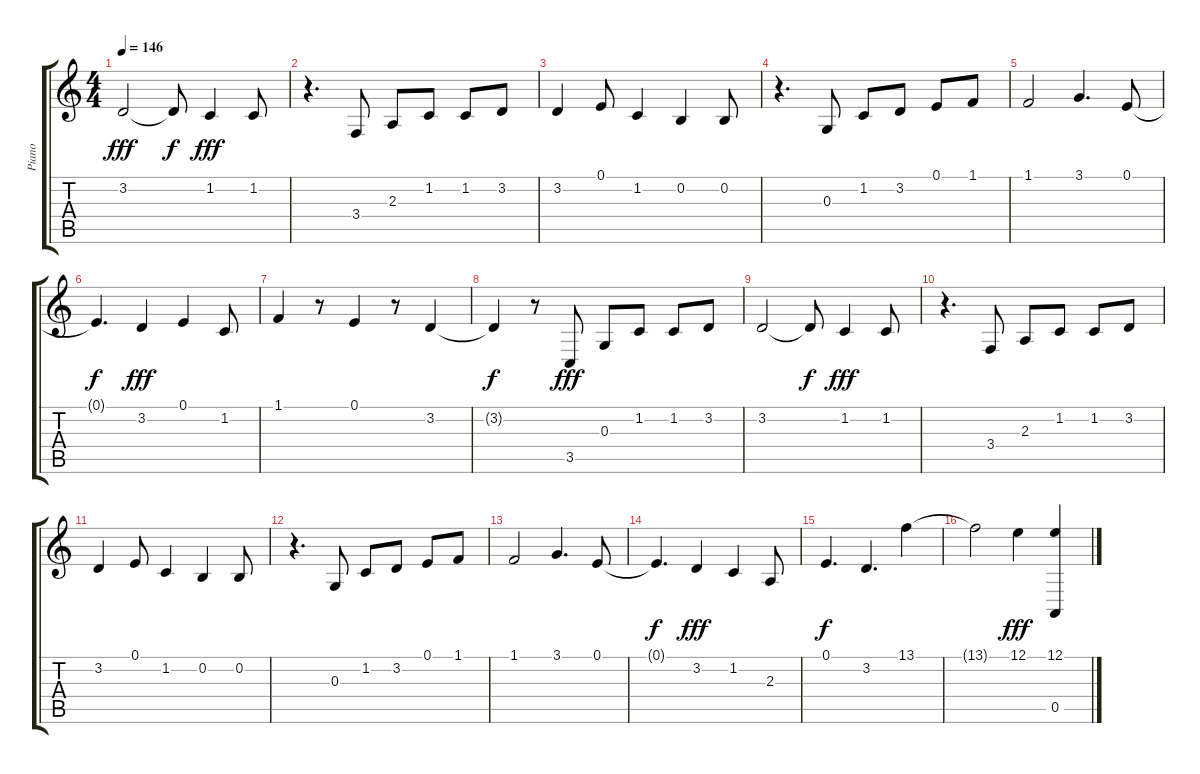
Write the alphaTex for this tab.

\track ("Piano" "Piano") {instrument brightacousticpiano}
\staff {score tabs}
\tuning (E4 B3 G3 D3 A2 E2) {hide}
\ts (4 4)
\tempo 146
\clef g2
\ks c
3.2.2{dy fff} 3.2{t}.8{dy f} 1.2.4{dy fff} 1.2.8 |
r.4{d} 3.4.8 2.3.8 1.2.8 1.2.8 3.2.8 |
3.2.4 0.1.8 1.2.4 0.2.4 0.2.8 |
r.4{d} 0.3.8 1.2.8 3.2.8 0.1.8 1.1.8 |
1.1.2 3.1.4{d} 0.1.8 |
0.1{t}.4{d dy f} 3.2.4{dy fff} 0.1.4 1.2.8 |
1.1.4 r.8 0.1.4 r.8 3.2.4 |
3.2{t}.4{dy f} r.8 3.5.8{dy fff} 0.3.8 1.2.8 1.2.8 3.2.8 |
3.2.2 3.2{t}.8{dy f} 1.2.4{dy fff} 1.2.8 |
r.4{d} 3.4.8 2.3.8 1.2.8 1.2.8 3.2.8 |
3.2.4 0.1.8 1.2.4 0.2.4 0.2.8 |
r.4{d} 0.3.8 1.2.8 3.2.8 0.1.8 1.1.8 |
1.1.2 3.1.4{d} 0.1.8 |
0.1{t}.4{d dy f} 3.2.4{dy fff} 1.2.4 2.3.8 |
0.1.4{d dy f} 3.2.4{d} 13.1.4 |
13.1{t}.2 12.1.4{dy fff} (12.1 0.5).4
